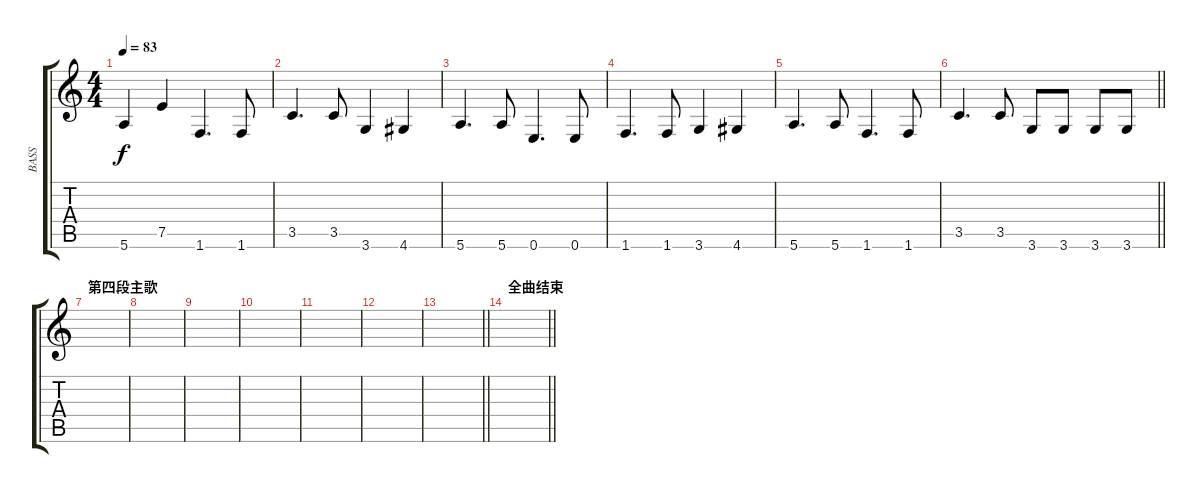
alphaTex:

\track ("BASS" "BASS") {mute instrument electricbassfinger}
\staff {score tabs}
\tuning (E4 B3 G3 D3 A2 E2) {hide}
\ts (4 4)
\tempo 83
\clef g2
\ks c
5.6.4{dy f} 7.5.4 1.6.4{d} 1.6.8 |
3.5.4{d} 3.5.8 3.6.4 4.6.4 |
5.6.4{d} 5.6.8 0.6.4{d} 0.6.8 |
1.6.4{d} 1.6.8 3.6.4 4.6.4 |
5.6.4{d} 5.6.8 1.6.4{d} 1.6.8 |
\barLineRight lightlight
3.5.4{d} 3.5.8 3.6.8 3.6.8 3.6.8 3.6.8 |
\section ("" "第四段主歌")
|
|
|
|
|
|
\barLineRight lightlight
|
\section ("" "全曲结束")
\barLineRight lightlight
